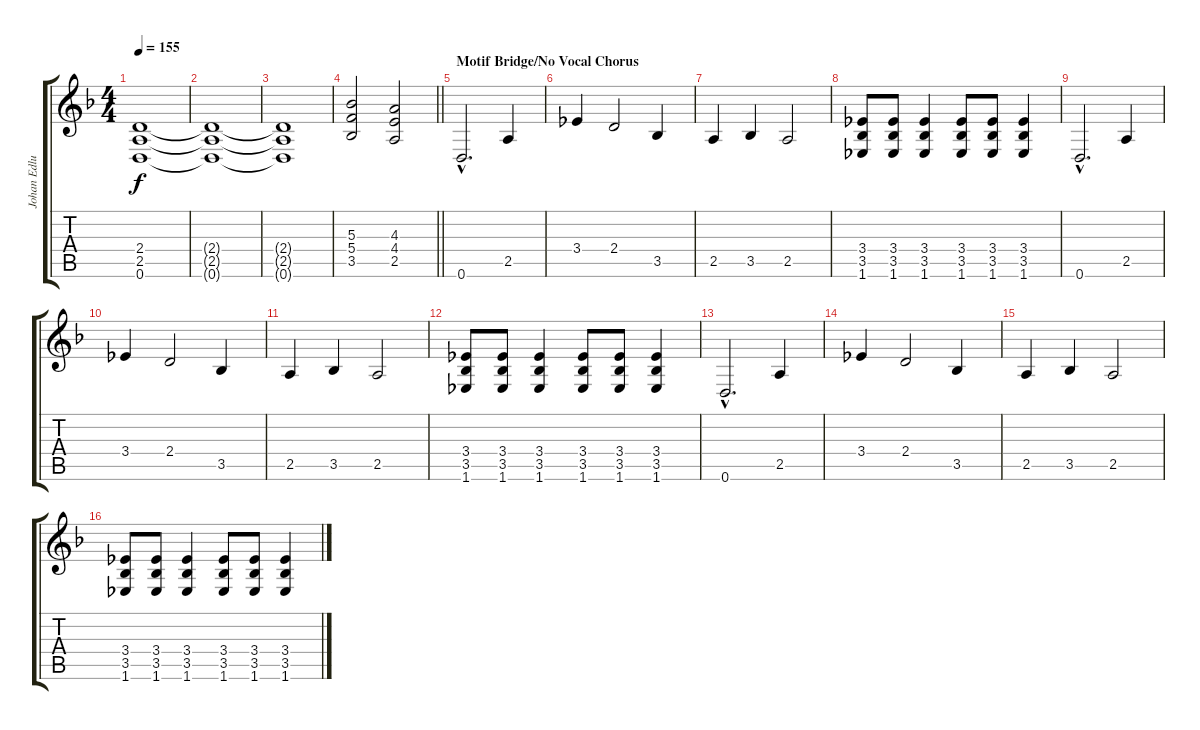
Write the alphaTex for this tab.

\track ("Johan Edlund" "Johan Edlu") {instrument distortionguitar}
\staff {score tabs}
\tuning (D4 A3 F3 C3 G2 D2) {hide}
\ts (4 4)
\tempo 155
\clef g2
\ks dminor
(2.4 2.5 0.6).1{dy f} |
(2.4{t} 2.5{t} 0.6{t}).1 |
(2.4{t} 2.5{t} 0.6{t}).1 |
\barLineRight lightlight
(5.3 5.4 3.5).2 (4.3 4.4 2.5).2 |
\section ("" "Motif Bridge/No Vocal Chorus")
0.6{hac}.2{d} 2.5.4 |
3.4.4 2.4.2 3.5.4 |
2.5.4 3.5.4 2.5.2 |
(3.4 3.5 1.6).8 (3.4 3.5 1.6).8 (3.4 3.5 1.6).4 (3.4 3.5 1.6).8 (3.4 3.5 1.6).8 (3.4 3.5 1.6).4 |
0.6{hac}.2{d} 2.5.4 |
3.4.4 2.4.2 3.5.4 |
2.5.4 3.5.4 2.5.2 |
(3.4 3.5 1.6).8 (3.4 3.5 1.6).8 (3.4 3.5 1.6).4 (3.4 3.5 1.6).8 (3.4 3.5 1.6).8 (3.4 3.5 1.6).4 |
0.6{hac}.2{d} 2.5.4 |
3.4.4 2.4.2 3.5.4 |
2.5.4 3.5.4 2.5.2 |
(3.4 3.5 1.6).8 (3.4 3.5 1.6).8 (3.4 3.5 1.6).4 (3.4 3.5 1.6).8 (3.4 3.5 1.6).8 (3.4 3.5 1.6).4
